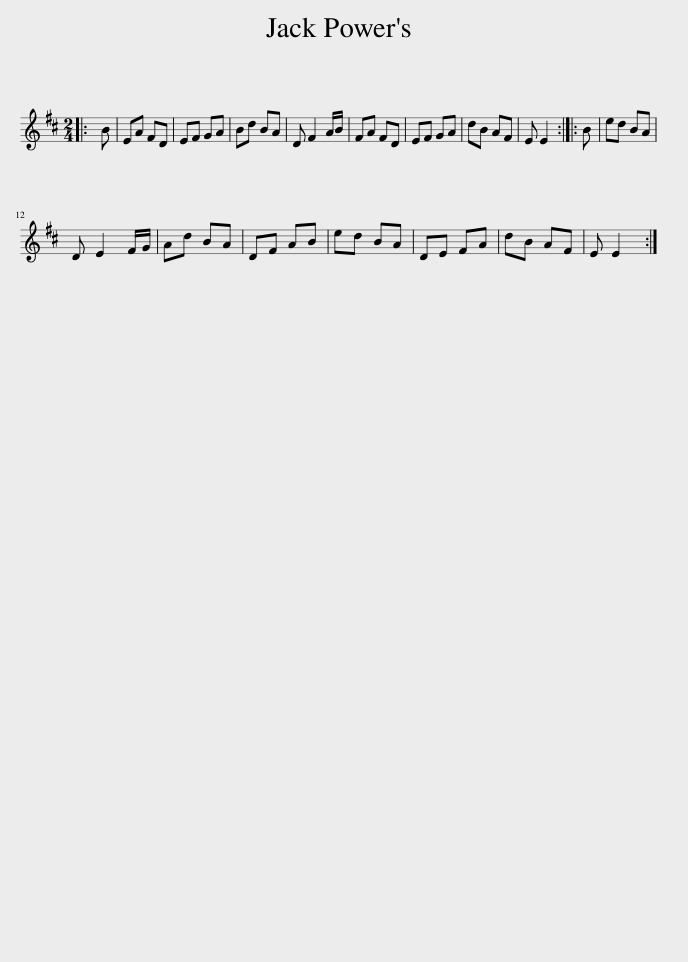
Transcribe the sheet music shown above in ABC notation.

X:1
L:1/8
M:2/4
I:linebreak $
K:D
V:1 treble
V:1
|: B | EA FD | EF GA | Bd BA | D F2 A/B/ | %5
 FA FD | EF GA | dB AF | E E2 :: B | %10
 ed BA |$ D E2 F/G/ | Ad BA | DF AB | ed BA | %15
 DE FA | dB AF | E E2 :| %18
